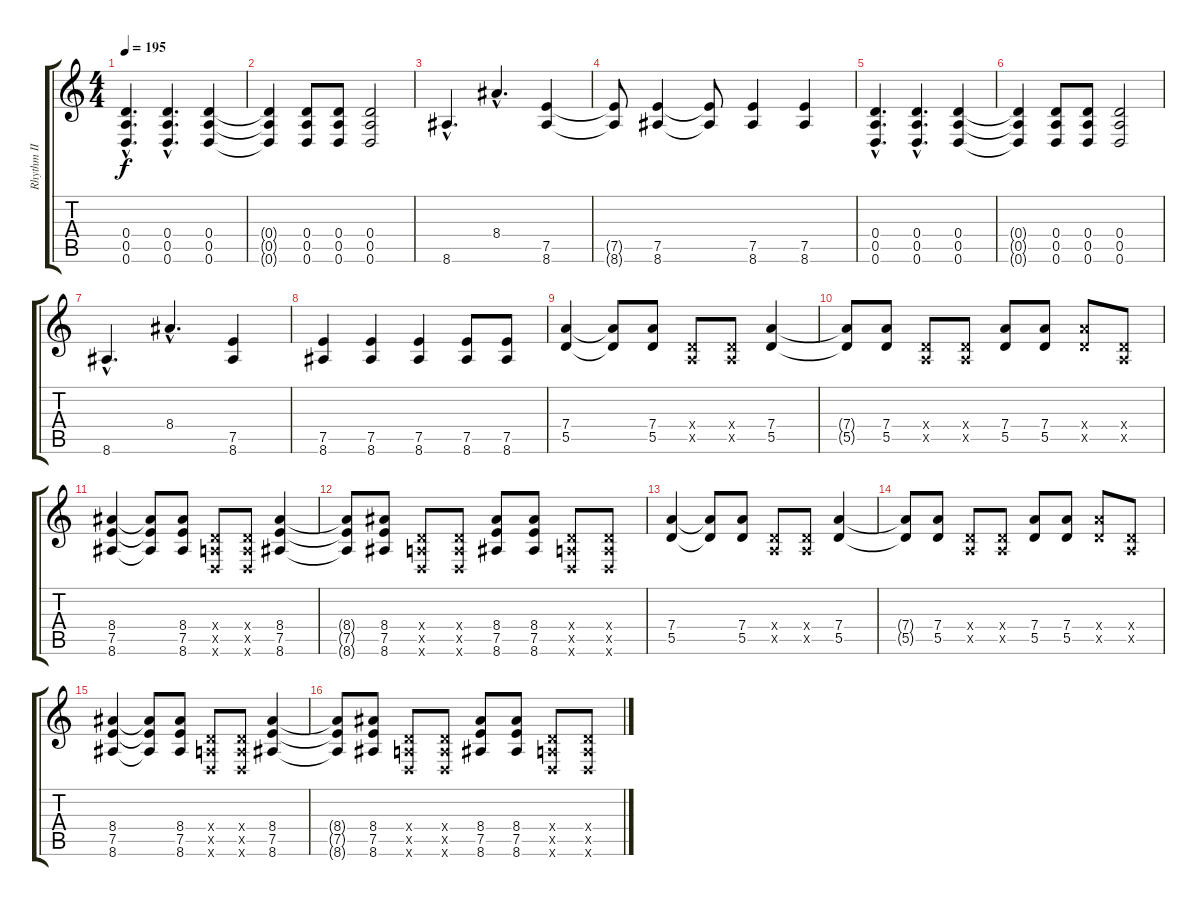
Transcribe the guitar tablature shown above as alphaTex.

\track ("Rhythm II" "Rhythm II") {instrument distortionguitar}
\staff {score tabs}
\tuning (E4 B3 G3 D3 A2 D2) {hide}
\ts (4 4)
\tempo 195
\clef g2
\ks c
(0.4{hac} 0.5{hac} 0.6{hac}).4{d dy f} (0.4{hac} 0.5{hac} 0.6{hac}).4{d} (0.4 0.5 0.6).4 |
(0.4{t} 0.5{t} 0.6{t}).4 (0.4 0.5 0.6).8 (0.4 0.5 0.6).8 (0.4 0.5 0.6).2 |
8.6{hac}.4{d} 8.4{hac}.4{d} (7.5 8.6).4 |
(7.5{t} 8.6{t}).8 (7.5 8.6).4 (7.5{t} 8.6{t}).8 (7.5 8.6).4 (7.5 8.6).4 |
(0.4{hac} 0.5{hac} 0.6{hac}).4{d} (0.4{hac} 0.5{hac} 0.6{hac}).4{d} (0.4 0.5 0.6).4 |
(0.4{t} 0.5{t} 0.6{t}).4 (0.4 0.5 0.6).8 (0.4 0.5 0.6).8 (0.4 0.5 0.6).2 |
8.6{hac}.4{d} 8.4{hac}.4{d} (7.5 8.6).4 |
(7.5 8.6).4 (7.5 8.6).4 (7.5 8.6).4 (7.5 8.6).8 (7.5 8.6).8 |
(7.4 5.5).4 (7.4{t} 5.5{t}).8 (7.4 5.5).8 (0.4{x} 0.5{x}).8 (0.4{x} 0.5{x}).8 (7.4 5.5).4 |
(7.4{t} 5.5{t}).8 (7.4 5.5).8 (0.4{x} 0.5{x}).8 (0.4{x} 0.5{x}).8 (7.4 5.5).8 (7.4 5.5).8 (7.4{x} 5.5{x}).8 (0.4{x} 0.5{x}).8 |
(8.4 7.5 8.6).4 (8.4{t} 7.5{t} 8.6{t}).8 (8.4 7.5 8.6).8 (0.4{x} 0.5{x} 0.6{x}).8 (0.4{x} 0.5{x} 0.6{x}).8 (8.4 7.5 8.6).4 |
(8.4{t} 7.5{t} 8.6{t}).8 (8.4 7.5 8.6).8 (0.4{x} 0.5{x} 0.6{x}).8 (0.4{x} 0.5{x} 0.6{x}).8 (8.4 7.5 8.6).8 (8.4 7.5 8.6).8 (0.4{x} 0.5{x} 0.6{x}).8 (0.4{x} 0.5{x} 0.6{x}).8 |
(7.4 5.5).4 (7.4{t} 5.5{t}).8 (7.4 5.5).8 (0.4{x} 0.5{x}).8 (0.4{x} 0.5{x}).8 (7.4 5.5).4 |
(7.4{t} 5.5{t}).8 (7.4 5.5).8 (0.4{x} 0.5{x}).8 (0.4{x} 0.5{x}).8 (7.4 5.5).8 (7.4 5.5).8 (7.4{x} 5.5{x}).8 (0.4{x} 0.5{x}).8 |
(8.4 7.5 8.6).4 (8.4{t} 7.5{t} 8.6{t}).8 (8.4 7.5 8.6).8 (0.4{x} 0.5{x} 0.6{x}).8 (0.4{x} 0.5{x} 0.6{x}).8 (8.4 7.5 8.6).4 |
(8.4{t} 7.5{t} 8.6{t}).8 (8.4 7.5 8.6).8 (0.4{x} 0.5{x} 0.6{x}).8 (0.4{x} 0.5{x} 0.6{x}).8 (8.4 7.5 8.6).8 (8.4 7.5 8.6).8 (0.4{x} 0.5{x} 0.6{x}).8 (0.4{x} 0.5{x} 0.6{x}).8
